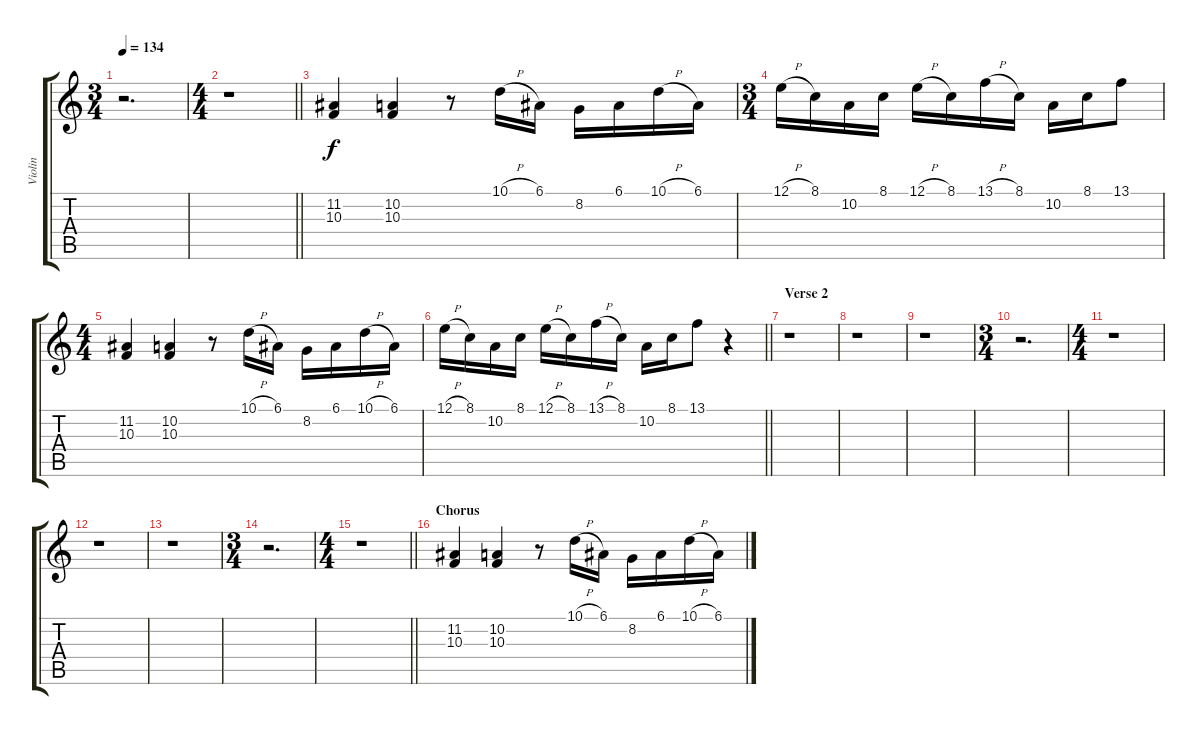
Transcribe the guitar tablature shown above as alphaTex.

\track ("Violin" "Violin") {instrument violin}
\staff {score tabs}
\tuning (E4 B3 G3 D3 A2 E2) {hide}
\ts (3 4)
\tempo 134
\clef g2
\ks c
r.2{d dy f} |
\ts (4 4)
\barLineRight lightlight
r.1 |
\section ("" "")
(11.2 10.3).4 (10.2 10.3).4 r.8 10.1{h}.16 6.1.16 8.2.16 6.1.16 10.1{h}.16 6.1.16 |
\ts (3 4)
12.1{h}.16 8.1.16 10.2.16 8.1.16 12.1{h}.16 8.1.16 13.1{h}.16 8.1.16 10.2.16 8.1.16 13.1.8 |
\ts (4 4)
(11.2 10.3).4 (10.2 10.3).4 r.8 10.1{h}.16 6.1.16 8.2.16 6.1.16 10.1{h}.16 6.1.16 |
\barLineRight lightlight
12.1{h}.16 8.1.16 10.2.16 8.1.16 12.1{h}.16 8.1.16 13.1{h}.16 8.1.16 10.2.16 8.1.16 13.1.8 r.4 |
\section ("" "Verse 2")
r.1 |
r.1 |
r.1 |
\ts (3 4)
r.2{d} |
\ts (4 4)
r.1 |
r.1 |
r.1 |
\ts (3 4)
r.2{d} |
\ts (4 4)
\barLineRight lightlight
r.1 |
\section ("" "Chorus")
(11.2 10.3).4 (10.2 10.3).4 r.8 10.1{h}.16 6.1.16 8.2.16 6.1.16 10.1{h}.16 6.1.16
